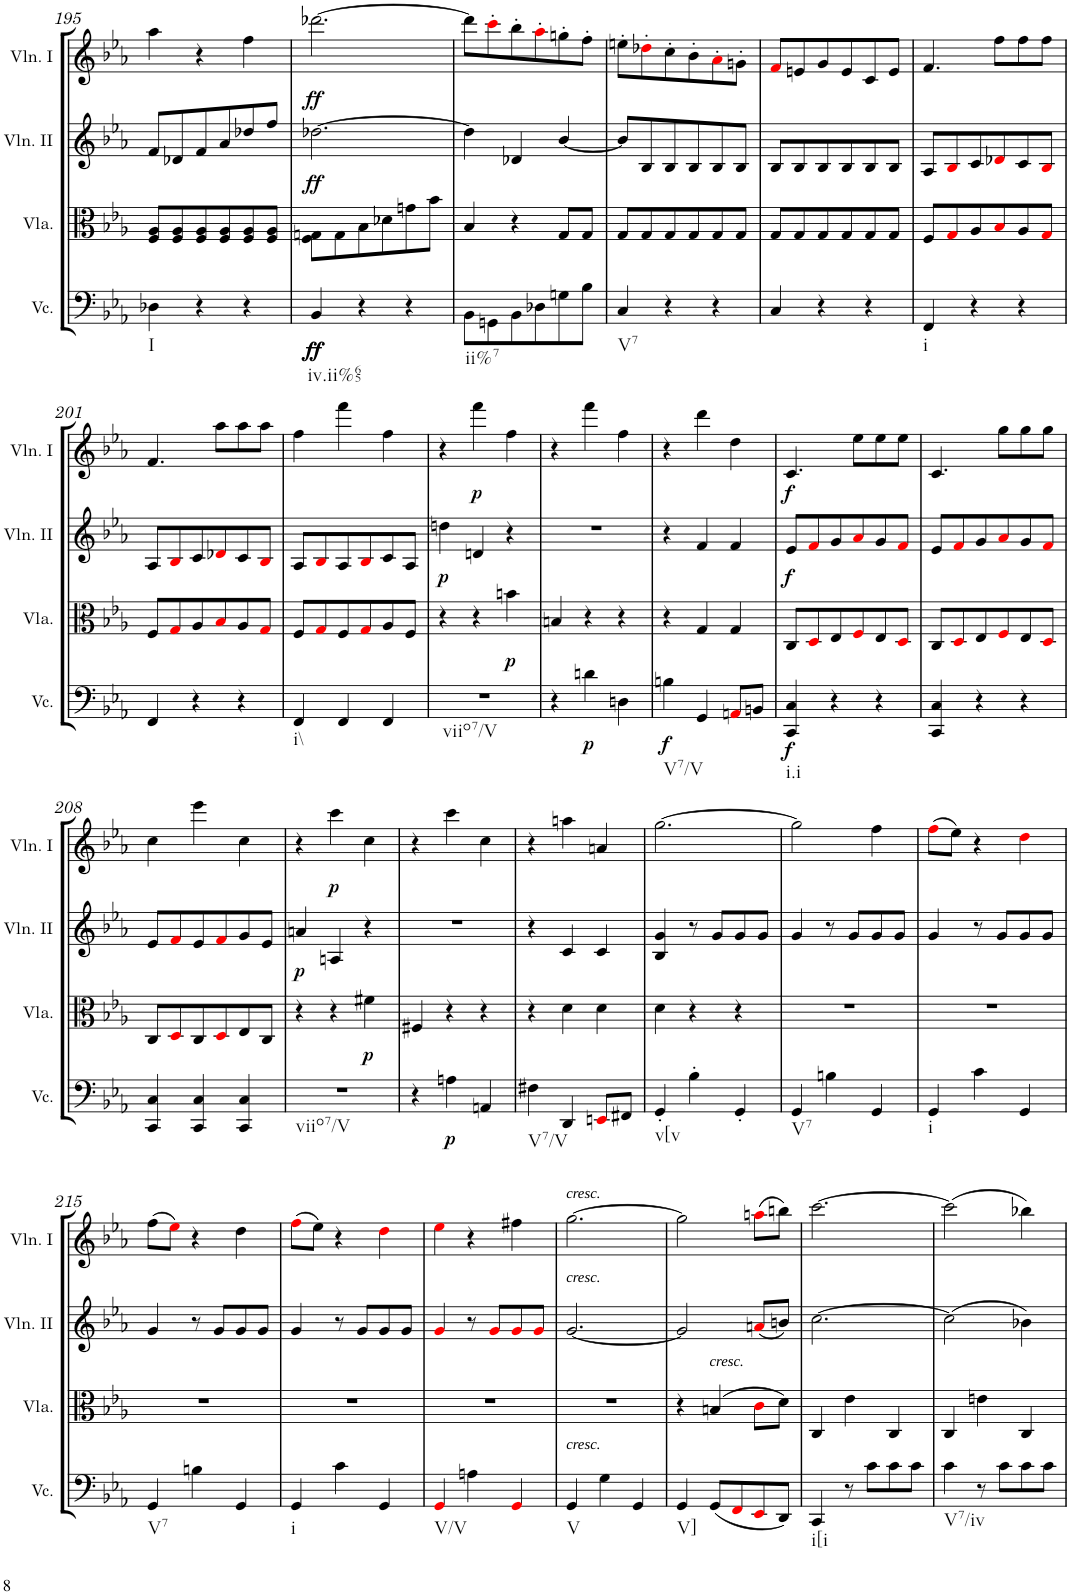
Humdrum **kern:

**kern	**dynam	**kern	**dynam	**kern	**dynam	**kern	**dynam
*part4	*part4	*part3	*part3	*part2	*part2	*part1	*part1
*staff4	*staff4	*staff3	*staff3	*staff2	*staff2	*staff1	*staff1
*I"Violoncello	*	*I"Viola	*	*I"Violin II	*	*I"Violin I	*
*I'Vc.	*	*I'Vla.	*	*I'Vln. II	*	*I'Vln. I	*
!!LO:PB:g=z
*clefF4	*	*clefC3	*	*clefG2	*	*clefG2	*
*k[b-e-a-]	*	*k[b-e-a-]	*	*k[b-e-a-]	*	*k[b-e-a-]	*
*c:	*	*c:	*	*c:	*	*c:	*
*M3/4	*	*M3/4	*	*M3/4	*	*M3/4	*
=195	=195	=195	=195	=195	=195	=195	=195
!LO:TX:b:t=I	!	!	!	!	!	!	!
4D-X\	.	8F/ 8A-/L	.	8f/L	.	4aa-\	.
.	.	8F/ 8A-/	.	8d-X/	.	.	.
4r	.	8F/ 8A-/	.	8f/	.	4r	.
.	.	8F/ 8A-/	.	8a-/	.	.	.
4r	.	8F/ 8A-/	.	8dd-X/	.	4ff\	.
.	.	8F/ 8A-/J	.	8ff/J	.	.	.
=196	=196	=196	=196	=196	=196	=196	=196
!LO:TX:b:t=iv.ii%65	!	!	!	!	!	!	!
!	!LO:DY:b	!	!	!	!	!	!
!	!LO:DY:n=1:b	!	!	!	!LO:DY:b	!	!LO:DY:b
4BB-/	ff ff	8F\ 8Gn\L	.	[2.dd-X\	ff	[2.ddd-X\	ff
.	.	8G\	.	.	.	.	.
4r	.	8B-\	.	.	.	.	.
.	.	8d-X\	.	.	.	.	.
4r	.	8gn\	.	.	.	.	.
.	.	8b-\J	.	.	.	.	.
=197	=197	=197	=197	=197	=197	=197	=197
!LO:TX:b:t=ii%7	!	!	!	!	!	!	!
8BB-\L	.	4B-/	.	4dd-\]	.	8ddd-\L]	.
8GGn\	.	.	.	.	.	8ccc'i\	.
8BB-\	.	4r	.	4d-X/	.	8bb-'\	.
8D-X\	.	.	.	.	.	8aa-'i\	.
8Gn\	.	8G/L	.	[4b-/	.	8ggn'\	.
8B-\J	.	8G/J	.	.	.	8ff'\J	.
=198	=198	=198	=198	=198	=198	=198	=198
!LO:TX:b:t=V7	!	!	!	!	!	!	!
4C/	.	8G/L	.	8b-/L]	.	8een'\L	.
.	.	8G/	.	8B-/	.	8dd-X'i\	.
4r	.	8G/	.	8B-/	.	8cc'\	.
.	.	8G/	.	8B-/	.	8b-'\	.
4r	.	8G/	.	8B-/	.	8a-'i\	.
.	.	8G/J	.	8B-/J	.	8gn'\J	.
=199	=199	=199	=199	=199	=199	=199	=199
4C/	.	8G/L	.	8B-/L	.	8fi/L	.
.	.	8G/	.	8B-/	.	8en/	.
4r	.	8G/	.	8B-/	.	8g/	.
.	.	8G/	.	8B-/	.	8e/	.
4r	.	8G/	.	8B-/	.	8c/	.
.	.	8G/J	.	8B-/J	.	8e/J	.
=200	=200	=200	=200	=200	=200	=200	=200
!LO:TX:b:t=i	!	!	!	!	!	!	!
4FF/	.	8F/L	.	8A-/L	.	4.f/	.
.	.	8Gi/	.	8B-i/	.	.	.
4r	.	8A-/	.	8c/	.	.	.
.	.	8B-i/	.	8d-Xi/	.	8ff\L	.
4r	.	8A-/	.	8c/	.	8ff\	.
.	.	8Gi/J	.	8B-i/J	.	8ff\J	.
!!LO:LB:g=z
=201	=201	=201	=201	=201	=201	=201	=201
4FF/	.	8F/L	.	8A-/L	.	4.f/	.
.	.	8Gi/	.	8B-i/	.	.	.
4r	.	8A-/	.	8c/	.	.	.
.	.	8B-i/	.	8d-Xi/	.	8aa-\L	.
4r	.	8A-/	.	8c/	.	8aa-\	.
.	.	8Gi/J	.	8B-i/J	.	8aa-\J	.
=202	=202	=202	=202	=202	=202	=202	=202
!LO:TX:b:t=i\\	!	!	!	!	!	!	!
4FF/	.	8F/L	.	8A-/L	.	4ff\	.
.	.	8Gi/	.	8B-i/	.	.	.
4FF/	.	8F/	.	8A-/	.	4fff\	.
.	.	8Gi/	.	8B-i/	.	.	.
4FF/	.	8A-/	.	8c/	.	4ff\	.
.	.	8F/J	.	8A-/J	.	.	.
=203	=203	=203	=203	=203	=203	=203	=203
!LO:TX:b:t=viio7/V	!	!	!	!	!	!	!
!	!	!	!	!	!LO:DY:b	!	!
2.r	.	4r	.	4ddn\	p	4r	.
!	!	!	!	!	!	!	!LO:DY:b
.	.	4r	.	4dn/	.	4fff\	p
!	!	!	!LO:DY:b	!	!	!	!
.	.	4bn\	p	4r	.	4ff\	.
=204	=204	=204	=204	=204	=204	=204	=204
4r	.	4Bn/	.	2.r	.	4r	.
!	!LO:DY:b	!	!	!	!	!	!
4dn\	p	4r	.	.	.	4fff\	.
4Dn\	.	4r	.	.	.	4ff\	.
=205	=205	=205	=205	=205	=205	=205	=205
!LO:TX:b:t=V7/V	!	!	!	!	!	!	!
!	!LO:DY:b	!	!	!	!	!	!
4Bn\	f	4r	.	4r	.	4r	.
4GG/	.	4G/	.	4f/	.	4ddd\	.
8AAni/L	.	4G/	.	4f/	.	4dd\	.
8BBn/J	.	.	.	.	.	.	.
=206	=206	=206	=206	=206	=206	=206	=206
!LO:TX:b:t=i.i	!	!	!	!	!	!	!
!	!LO:DY:b	!	!	!	!LO:DY:b	!	!LO:DY:b
4CC/ 4C/	f	8C/L	.	8e-/L	f	4.c/	f
.	.	8Di/	.	8fi/	.	.	.
4r	.	8E-/	.	8g/	.	.	.
.	.	8Fi/	.	8a-i/	.	8ee-\L	.
4r	.	8E-/	.	8g/	.	8ee-\	.
.	.	8Di/J	.	8fi/J	.	8ee-\J	.
=207	=207	=207	=207	=207	=207	=207	=207
4CC/ 4C/	.	8C/L	.	8e-/L	.	4.c/	.
.	.	8Di/	.	8fi/	.	.	.
4r	.	8E-/	.	8g/	.	.	.
.	.	8Fi/	.	8a-i/	.	8gg\L	.
4r	.	8E-/	.	8g/	.	8gg\	.
.	.	8Di/J	.	8fi/J	.	8gg\J	.
!!LO:LB:g=z
=208	=208	=208	=208	=208	=208	=208	=208
4CC/ 4C/	.	8C/L	.	8e-/L	.	4cc\	.
.	.	8Di/	.	8fi/	.	.	.
4CC/ 4C/	.	8C/	.	8e-/	.	4eee-\	.
.	.	8Di/	.	8fi/	.	.	.
4CC/ 4C/	.	8E-/	.	8g/	.	4cc\	.
.	.	8C/J	.	8e-/J	.	.	.
=209	=209	=209	=209	=209	=209	=209	=209
!LO:TX:b:t=viio7/V	!	!	!	!	!	!	!
!	!	!	!	!	!LO:DY:b	!	!
2.r	.	4r	.	4an/	p	4r	.
!	!	!	!	!	!	!	!LO:DY:b
.	.	4r	.	4An/	.	4ccc\	p
!	!	!	!LO:DY:b	!	!	!	!
.	.	4f#X\	p	4r	.	4cc\	.
=210	=210	=210	=210	=210	=210	=210	=210
4r	.	4F#X/	.	2.r	.	4r	.
!	!LO:DY:b	!	!	!	!	!	!
4An\	p	4r	.	.	.	4ccc\	.
4AAn/	.	4r	.	.	.	4cc\	.
=211	=211	=211	=211	=211	=211	=211	=211
!LO:TX:b:t=V7/V	!	!	!	!	!	!	!
4F#X\	.	4r	.	4r	.	4r	.
4DD/	.	4d\	.	4c/	.	4aan\	.
8EEni/L	.	4d\	.	4c/	.	4an/	.
8FF#X/J	.	.	.	.	.	.	.
=212	=212	=212	=212	=212	=212	=212	=212
!LO:TX:b:t=v[v	!	!	!	!	!	!	!
4GG'/	.	4d\	.	4B-/ 4g/	.	[2.gg\	.
4B-'\	.	4r	.	8r	.	.	.
.	.	.	.	8g/L	.	.	.
4GG'/	.	4r	.	8g/	.	.	.
.	.	.	.	8g/J	.	.	.
=213	=213	=213	=213	=213	=213	=213	=213
!LO:TX:b:t=V7	!	!	!	!	!	!	!
4GG/	.	2.r	.	4g/	.	2gg\]	.
4Bn\	.	.	.	8r	.	.	.
.	.	.	.	8g/L	.	.	.
4GG/	.	.	.	8g/	.	4ff\	.
.	.	.	.	8g/J	.	.	.
=214	=214	=214	=214	=214	=214	=214	=214
!LO:TX:b:t=i	!	!	!	!	!	!	!
4GG/	.	2.r	.	4g/	.	(8ffi\L	.
.	.	.	.	.	.	8ee-\J)	.
4c\	.	.	.	8r	.	4r	.
.	.	.	.	8g/L	.	.	.
4GG/	.	.	.	8g/	.	4ddi\	.
.	.	.	.	8g/J	.	.	.
!!LO:LB:g=z
=215	=215	=215	=215	=215	=215	=215	=215
!LO:TX:b:t=V7	!	!	!	!	!	!	!
4GG/	.	2.r	.	4g/	.	(8ff\L	.
.	.	.	.	.	.	8ee-i\J)	.
4Bn\	.	.	.	8r	.	4r	.
.	.	.	.	8g/L	.	.	.
4GG/	.	.	.	8g/	.	4dd\	.
.	.	.	.	8g/J	.	.	.
=216	=216	=216	=216	=216	=216	=216	=216
!LO:TX:b:t=i	!	!	!	!	!	!	!
4GG/	.	2.r	.	4g/	.	(8ffi\L	.
.	.	.	.	.	.	8ee-\J)	.
4c\	.	.	.	8r	.	4r	.
.	.	.	.	8g/L	.	.	.
4GG/	.	.	.	8g/	.	4ddi\	.
.	.	.	.	8g/J	.	.	.
=217	=217	=217	=217	=217	=217	=217	=217
!LO:TX:b:t=V/V	!	!	!	!	!	!	!
4GGi/	.	2.r	.	4gi/	.	4ee-i\	.
4An\	.	.	.	8r	.	4r	.
.	.	.	.	8gi/L	.	.	.
4GGi/	.	.	.	8gi/	.	4ff#X\	.
.	.	.	.	8gi/J	.	.	.
=218	=218	=218	=218	=218	=218	=218	=218
!	!	!	!	!	!	!LO:TX:a:i:t=cresc.	!
!	!	!	!	!LO:TX:a:i:t=cresc.	!	!	!
!LO:TX:a:i:t=cresc.	!	!	!	!	!	!	!
!LO:TX:b:t=V	!	!	!	!	!	!	!
4GG/	.	2.r	.	[2.g/	.	[2.gg\	.
4G\	.	.	.	.	.	.	.
4GG/	.	.	.	.	.	.	.
=219	=219	=219	=219	=219	=219	=219	=219
!LO:TX:b:t=V]	!	!	!	!	!	!	!
4GG/	.	4r	.	2g/]	.	2gg\]	.
!	!	!LO:TX:a:i:t=cresc.	!	!	!	!	!
(8GG/L	.	(4Bn/	.	.	.	.	.
8FFi/	.	.	.	.	.	.	.
8EE-i/	.	8ci\L	.	(8ani/L	.	(8aani\L	.
8DD/J)	.	8d\J)	.	8bn/J)	.	8bbn\J)	.
=220	=220	=220	=220	=220	=220	=220	=220
!LO:TX:b:t=i[i	!	!	!	!	!	!	!
4CC/	.	4C/	.	[2.cc\	.	[2.ccc\	.
8r	.	4e-\	.	.	.	.	.
8c\L	.	.	.	.	.	.	.
8c\	.	4C/	.	.	.	.	.
8c\J	.	.	.	.	.	.	.
=221	=221	=221	=221	=221	=221	=221	=221
!LO:TX:b:t=V7/iv	!	!	!	!	!	!	!
4c\	.	4C/	.	(2cc\]	.	(2ccc\]	.
8r	.	4en\	.	.	.	.	.
8c\L	.	.	.	.	.	.	.
8c\	.	4C/	.	4b-X\)	.	4bb-X\)	.
8c\J	.	.	.	.	.	.	.
=	=	=	=	=	=	=	=
*-	*-	*-	*-	*-	*-	*-	*-
